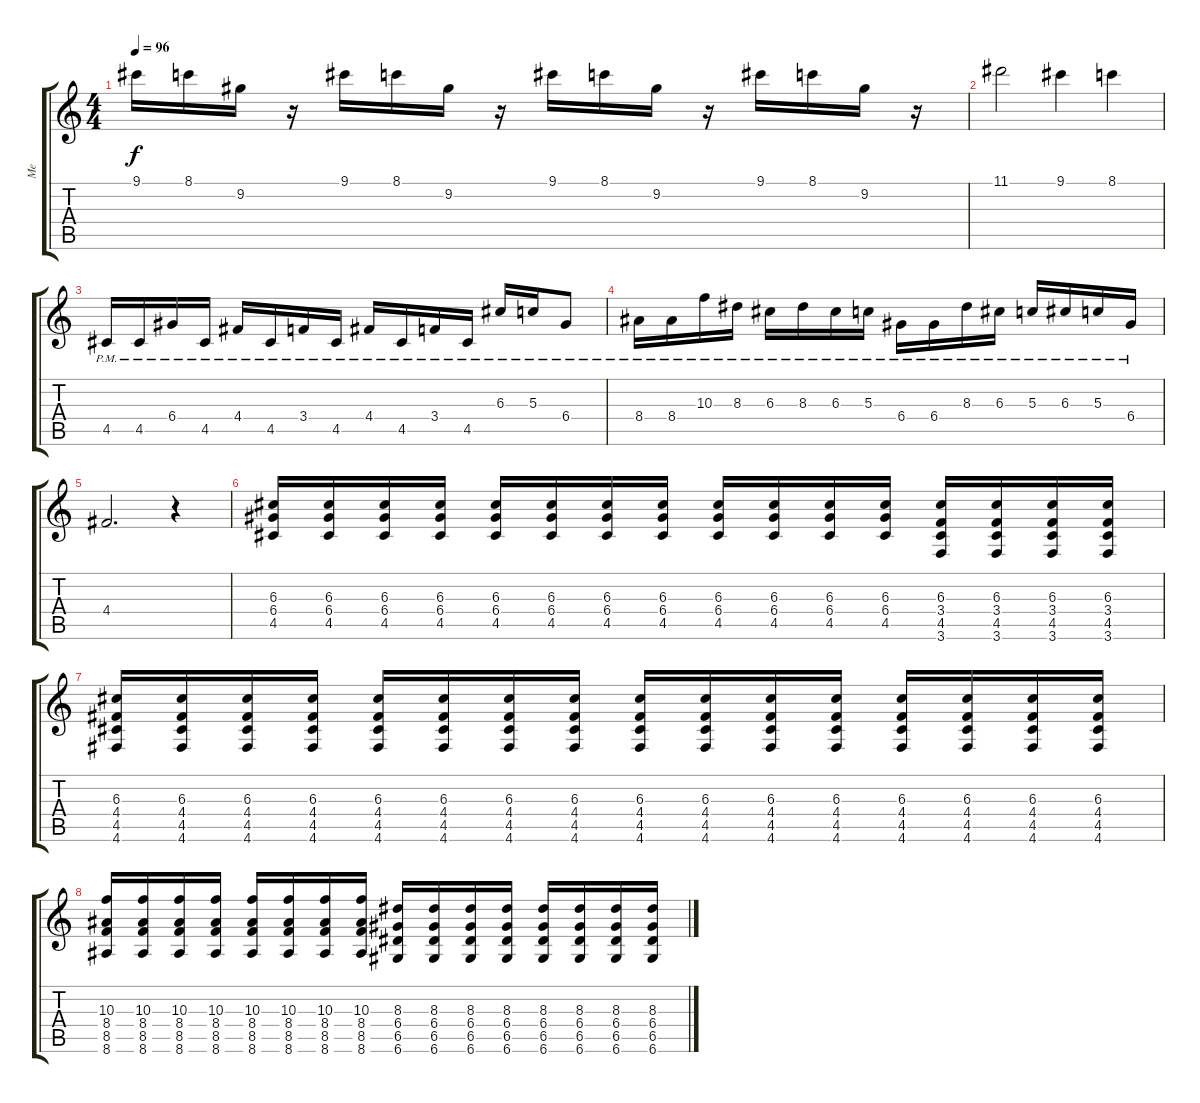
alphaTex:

\track ("Me" "Me") {instrument acousticguitarsteel}
\staff {score tabs}
\tuning (E4 B3 G3 D3 A2 D2) {hide}
\ts (4 4)
\tempo 96
\clef g2
\ks c
9.1.16{dy f} 8.1.16 9.2.16 r.16 9.1.16 8.1.16 9.2.16 r.16 9.1.16 8.1.16 9.2.16 r.16 9.1.16 8.1.16 9.2.16 r.16 |
11.1.2 9.1.4 8.1.4 |
4.5{pm}.16 4.5{pm}.16 6.4{pm}.16 4.5{pm}.16 4.4{pm}.16 4.5{pm}.16 3.4{pm}.16 4.5{pm}.16 4.4{pm}.16 4.5{pm}.16 3.4{pm}.16 4.5{pm}.16 6.3{pm}.16 5.3{pm}.16 6.4{pm}.8 |
8.4{pm}.16 8.4{pm}.16 10.3{pm}.16 8.3{pm}.16 6.3{pm}.16 8.3{pm}.16 6.3{pm}.16 5.3{pm}.16 6.4{pm}.16 6.4{pm}.16 8.3{pm}.16 6.3{pm}.16 5.3{pm}.16 6.3{pm}.16 5.3{pm}.16 6.4{pm}.16 |
4.4.2{d} r.4 |
(6.3 6.4 4.5).16 (6.3 6.4 4.5).16 (6.3 6.4 4.5).16 (6.3 6.4 4.5).16 (6.3 6.4 4.5).16 (6.3 6.4 4.5).16 (6.3 6.4 4.5).16 (6.3 6.4 4.5).16 (6.3 6.4 4.5).16 (6.3 6.4 4.5).16 (6.3 6.4 4.5).16 (6.3 6.4 4.5).16 (6.3 3.4 4.5 3.6).16 (6.3 3.4 4.5 3.6).16 (6.3 3.4 4.5 3.6).16 (6.3 3.4 4.5 3.6).16 |
(6.3 4.4 4.5 4.6).16 (6.3 4.4 4.5 4.6).16 (6.3 4.4 4.5 4.6).16 (6.3 4.4 4.5 4.6).16 (6.3 4.4 4.5 4.6).16 (6.3 4.4 4.5 4.6).16 (6.3 4.4 4.5 4.6).16 (6.3 4.4 4.5 4.6).16 (6.3 4.4 4.5 4.6).16 (6.3 4.4 4.5 4.6).16 (6.3 4.4 4.5 4.6).16 (6.3 4.4 4.5 4.6).16 (6.3 4.4 4.5 4.6).16 (6.3 4.4 4.5 4.6).16 (6.3 4.4 4.5 4.6).16 (6.3 4.4 4.5 4.6).16 |
(10.3 8.4 8.5 8.6).16 (10.3 8.4 8.5 8.6).16 (10.3 8.4 8.5 8.6).16 (10.3 8.4 8.5 8.6).16 (10.3 8.4 8.5 8.6).16 (10.3 8.4 8.5 8.6).16 (10.3 8.4 8.5 8.6).16 (10.3 8.4 8.5 8.6).16 (8.3 6.4 6.5 6.6).16 (8.3 6.4 6.5 6.6).16 (8.3 6.4 6.5 6.6).16 (8.3 6.4 6.5 6.6).16 (8.3 6.4 6.5 6.6).16 (8.3 6.4 6.5 6.6).16 (8.3 6.4 6.5 6.6).16 (8.3 6.4 6.5 6.6).16
